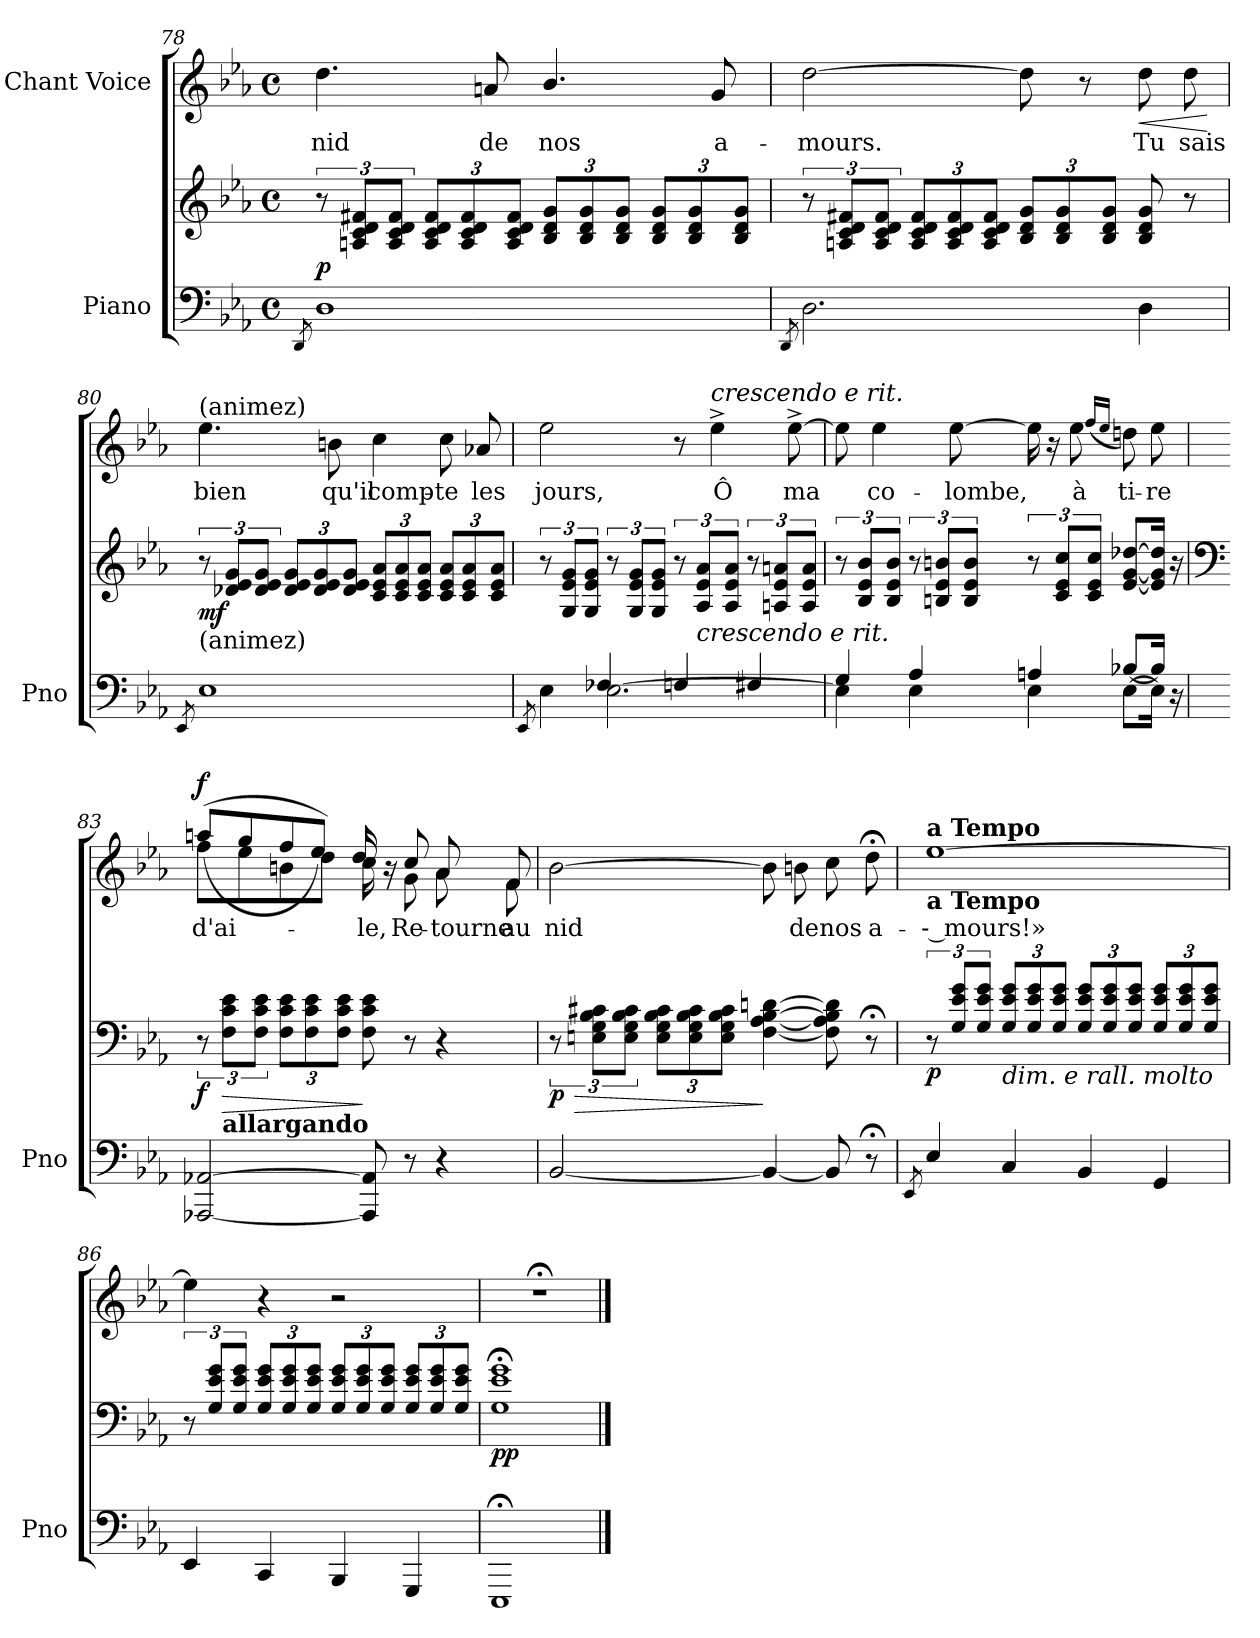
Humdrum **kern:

**kern	**kern	**dynam	**kern	**text	**dynam
*part2	*part2	*part2	*part1	*part1	*part1
*staff3	*staff2	*staff2/3	*staff1	*staff1	*staff1
*I"Piano	*	*	*I"Chant Voice	*	*
*I'Pno	*	*	*	*	*
!!LO:PB:g=z
*clefF4	*clefG2	*	*clefG2	*	*
*k[b-e-a-]	*k[b-e-a-]	*	*k[b-e-a-]	*	*
*M4/4	*M4/4	*	*M4/4	*	*
*met(c)	*met(c)	*	*met(c)	*	*
=78	=78	=78	=78	=78	=78
8qDD/	.	.	.	.	.
!	!	!LO:DY:b	!	!LO:LY:b	!
1D	12r	p	4.dd\	nid	.
.	12An/ 12c/ 12d/ 12f#X/L	.	.	.	.
.	12A/ 12c/ 12d/ 12f#/J	.	.	.	.
*	*Xbrackettup	*	*	*	*
.	12A/ 12c/ 12d/ 12f#/L	.	.	.	.
.	12A/ 12c/ 12d/ 12f#/	.	.	.	.
!	!	!	!	!LO:LY:b	!
.	.	.	8an/	de	.
.	12A/ 12c/ 12d/ 12f#/J	.	.	.	.
!	!	!	!	!LO:LY:b	!
.	12B-/ 12d/ 12g/L	.	4.b-/	nos	.
.	12B-/ 12d/ 12g/	.	.	.	.
.	12B-/ 12d/ 12g/J	.	.	.	.
.	12B-/ 12d/ 12g/L	.	.	.	.
.	12B-/ 12d/ 12g/	.	.	.	.
!	!	!	!	!LO:LY:b	!
.	.	.	8g/	a-	.
.	12B-/ 12d/ 12g/J	.	.	.	.
=79	=79	=79	=79	=79	=79
8qDD/	.	.	.	.	.
*	*brackettup	*	*	*	*
!	!	!	!	!LO:LY:b	!
2.D\	12r	.	[2dd\	-mours.	.
.	12An/ 12c/ 12d/ 12f#X/L	.	.	.	.
.	12A/ 12c/ 12d/ 12f#/J	.	.	.	.
*	*Xbrackettup	*	*	*	*
.	12A/ 12c/ 12d/ 12f#/L	.	.	.	.
.	12A/ 12c/ 12d/ 12f#/	.	.	.	.
.	12A/ 12c/ 12d/ 12f#/J	.	.	.	.
.	12B-/ 12d/ 12g/L	.	8dd\]	.	.
.	12B-/ 12d/ 12g/	.	.	.	.
.	.	.	8r	.	.
.	12B-/ 12d/ 12g/J	.	.	.	.
!	!	!	!	!LO:LY:b	!LO:HP:b
4D\	8B-/ 8d/ 8g/	.	8dd\	Tu	<
!	!	!	!	!LO:LY:b	!
.	8r	.	8dd\	sais	.
.	.	.	.	.	[
!!LO:LB:g=z
=80	=80	=80	=80	=80	=80
8qEE-/	.	.	.	.	.
*	*brackettup	*	*	*	*
!	!	!	!LO:TX:a:t=(animez)	!	!
!	!LO:TX:b:t=(animez)	!	!	!	!
!	!	!LO:DY:b	!	!LO:LY:b	!
1E-	12r	mf	4.ee-\	bien	.
.	12d-X/ 12e-/ 12g/L	.	.	.	.
.	12d-/ 12e-/ 12g/J	.	.	.	.
*	*Xbrackettup	*	*	*	*
.	12d-/ 12e-/ 12g/L	.	.	.	.
.	12d-/ 12e-/ 12g/	.	.	.	.
!	!	!	!	!LO:LY:b	!
.	.	.	8bn\	qu'il	.
.	12d-/ 12e-/ 12g/J	.	.	.	.
!	!	!	!	!LO:LY:b	!
.	12c/ 12e-/ 12a-/L	.	4cc\	comp-	.
.	12c/ 12e-/ 12a-/	.	.	.	.
.	12c/ 12e-/ 12a-/J	.	.	.	.
!	!	!	!	!LO:LY:b	!
.	12c/ 12e-/ 12a-/L	.	8cc\	-te	.
.	12c/ 12e-/ 12a-/	.	.	.	.
!	!	!	!	!LO:LY:b	!
.	.	.	8a-X/	les	.
.	12c/ 12e-/ 12a-/J	.	.	.	.
=81	=81	=81	=81	=81	=81
8qEE-/	.	.	.	.	.
*^	*	*	*	*	*
*	*	*brackettup	*	*	*	*
!	!	!	!	!	!LO:LY:b	!
4E-\	4ryy	12r	.	2ee-\	jours,	.
.	.	12G/ 12e-/ 12g/L	.	.	.	.
.	.	12G/ 12e-/ 12g/J	.	.	.	.
[<2.E-\	4F-X/	12r	.	.	.	.
.	.	12G/ 12e-/ 12g/L	.	.	.	.
.	.	12G/ 12e-/ 12g/J	.	.	.	.
.	4Fn/	12r	.	8r	.	.
!	!	!LO:TX:b:i:t=crescendo       e     rit.	!	!	!	!
.	.	12A-/ 12e-/ 12a-/L	.	.	.	.
!	!	!	!	!LO:TX:a:i:t=crescendo    e    rit.	!	!
!	!	!	!	!	!LO:LY:b	!
.	.	.	.	4ee-^\	Ô	.
.	.	12A-/ 12e-/ 12a-/J	.	.	.	.
.	4F#X/	12r	.	.	.	.
.	.	12An/ 12e-/ 12an/L	.	.	.	.
!	!	!	!	!	!LO:LY:b	!
.	.	.	.	[8ee-^\	ma	.
.	.	12A/ 12e-/ 12a/J	.	.	.	.
!!LO:LB:g=z
=82	=82	=82	=82	=82	=82	=82
4E-\]	4G/	12r	.	8ee-\]	.	.
.	.	12B-/ 12e-/ 12b-/L	.	.	.	.
!	!	!	!	!	!LO:LY:b	!
.	.	.	.	4ee-\	co-	.
.	.	12B-/ 12e-/ 12b-/J	.	.	.	.
4E-\	4A-/	12r	.	.	.	.
.	.	12Bn/ 12e-/ 12bn/L	.	.	.	.
!	!	!	!	!	!LO:LY:b	!
.	.	.	.	[8ee-\	-lombe,	.
.	.	12B/ 12e-/ 12b/J	.	.	.	.
4E-\	4An/	12r	.	16ee-\]	.	.
.	.	.	.	16r	.	.
.	.	12c/ 12e-/ 12cc/L	.	.	.	.
!	!	!	!	!	!LO:LY:b	!
.	.	.	.	8ee-\	à	.
.	.	12c/ 12e-/ 12cc/J	.	.	.	.
.	.	.	.	(16qff/LL	.	.
.	.	.	.	16qee-/JJ	.	.
!	!	!	!	!	!LO:LY:b	!
[8E-\L	[8B-X/L	[8e-/ [8g/ [8dd-X/L	.	8ddn\)	ti-	.
!	!	!	!	!	!LO:LY:b	!
16E-\Jk]	16B-/Jk]	16e-/] 16g/] 16dd-/]Jk	.	8ee-\	-re	.
16r	16ryy	16r	.	.	.	.
*v	*v	*	*	*	*	*
!!LO:LB:g=z
=83	=83	=83	=83	=83	=83
*	*clefF4	*	*	*	*
*^	*	*	*	*	*
!	!	!	!	!LO:TX:a:B:t=allargando	!	!
!	!	!	!LO:DY:b	!	!LO:LY:b	!LO:DY:a
*v	*v	*	*	*^	*	*
[2AAA-X/ [2AA-X/	12r	f	(8ff\L	(8aan/L	d'ai-	f
!	!LO:TX:b:B:t=allargando	!	!	!	!	!
!	!	!LO:HP:b	!	!	!	!
.	12F\ 12c\ 12e-\L	>	.	.	.	.
.	.	.	8ee-\	8gg/	.	.
.	12F\ 12c\ 12e-\J	.	.	.	.	.
*	*Xbrackettup	*	*	*	*	*
.	12F\ 12c\ 12e-\L	.	8bn\	8ff/	.	.
.	12F\ 12c\ 12e-\	.	.	.	.	.
.	.	.	8dd\J)	8ee-/J)	.	.
.	12F\ 12c\ 12e-\J	.	.	.	.	.
!	!	!	!	!	!LO:LY:b	!
8AAA-/] 8AA-/]	8F\ 8c\ 8e-\	]	16cc\	16dd/	-le,	.
.	.	.	16r	16ryy	.	.
!	!	!	!	!	!LO:LY:b	!
8r	8r	.	8g\	8cc/	Re-	.
!	!	!	!	!	!LO:LY:b	!
4r	4r	.	8a-/	8a-\	-tourne	.
!	!	!	!	!	!LO:LY:b	!LO:DY:a
!	!	!	!	!	!	!LO:DY:n=1:a
.	.	.	8f/	8f\	au	other-dynamics f
*	*	*	*v	*v	*	*
=84	=84	=84	=84	=84	=84
*	*brackettup	*	*	*	*
*	*	*	*^	*	*
!	!	!	!LO:TX:b:i:t=à volonté	!	!	!
!	!	!LO:DY:b	!	!	!LO:LY:b	!
*	*	*	*v	*v	*	*
[2BB-/	12r	p	[2b-\	nid	.
!	!	!LO:HP:b	!	!	!
.	12En\ 12G\ 12B-\ 12c#X\L	>	.	.	.
.	12E\ 12G\ 12B-\ 12c#\J	.	.	.	.
*	*Xbrackettup	*	*	*	*
.	12E\ 12G\ 12B-\ 12c#\L	.	.	.	.
.	12E\ 12G\ 12B-\ 12c#\	.	.	.	.
.	12E\ 12G\ 12B-\ 12c#\J	.	.	.	.
4BB-/_	[4F\ [4A-\ [4B-\ [4dn\	]	8b-\]	.	.
!	!	!	!	!LO:LY:b	!
.	.	.	8bn\	de	.
!	!	!	!	!LO:LY:b	!
8BB-/]	8F\] 8A-\] 8B-\] 8d\]	.	8cc\	nos	.
!	!	!	!	!LO:LY:b	!
8r;<	8r;<	.	8dd;<\	a-	.
!!LO:PB:g=z
=85	=85	=85	=85	=85	=85
8qEE-/	.	.	.	.	.
*	*clefG2	*	*	*	*
*	*brackettup	*	*	*	*
!	!	!	!LO:TX:a:B:t=a Tempo	!	!
!	!	!	!LO:TX:b:B:t=a Tempo	!	!
!	!	!LO:DY:b	!	!LO:LY:b	!
4E-/	12r	p	[1ee-	-- mours!»	.
.	12G/ 12e-/ 12g/L	.	.	.	.
.	12G/ 12e-/ 12g/J	.	.	.	.
*	*Xbrackettup	*	*	*	*
!	!LO:TX:b:i:t=dim.  e  rall.  molto	!	!	!	!
4C/	12G/ 12e-/ 12g/L	.	.	.	.
.	12G/ 12e-/ 12g/	.	.	.	.
.	12G/ 12e-/ 12g/J	.	.	.	.
4BB-/	12G/ 12e-/ 12g/L	.	.	.	.
.	12G/ 12e-/ 12g/	.	.	.	.
.	12G/ 12e-/ 12g/J	.	.	.	.
4GG/	12G/ 12e-/ 12g/L	.	.	.	.
.	12G/ 12e-/ 12g/	.	.	.	.
.	12G/ 12e-/ 12g/J	.	.	.	.
=86	=86	=86	=86	=86	=86
*	*brackettup	*	*	*	*
4EE-/	12r	.	4ee-\]	.	.
.	12G/ 12e-/ 12g/L	.	.	.	.
.	12G/ 12e-/ 12g/J	.	.	.	.
*	*Xbrackettup	*	*	*	*
4CC/	12G/ 12e-/ 12g/L	.	4r	.	.
.	12G/ 12e-/ 12g/	.	.	.	.
.	12G/ 12e-/ 12g/J	.	.	.	.
4BBB-/	12G/ 12e-/ 12g/L	.	2r	.	.
.	12G/ 12e-/ 12g/	.	.	.	.
.	12G/ 12e-/ 12g/J	.	.	.	.
4GGG/	12G/ 12e-/ 12g/L	.	.	.	.
.	12G/ 12e-/ 12g/	.	.	.	.
.	12G/ 12e-/ 12g/J	.	.	.	.
=87	=87	=87	=87	=87	=87
!	!	!LO:DY:b	!	!	!
1EEE-;	1G;< 1e-;< 1g;<	pp	1r;<	.	.
==	==	==	==	==	==
*-	*-	*-	*-	*-	*-
